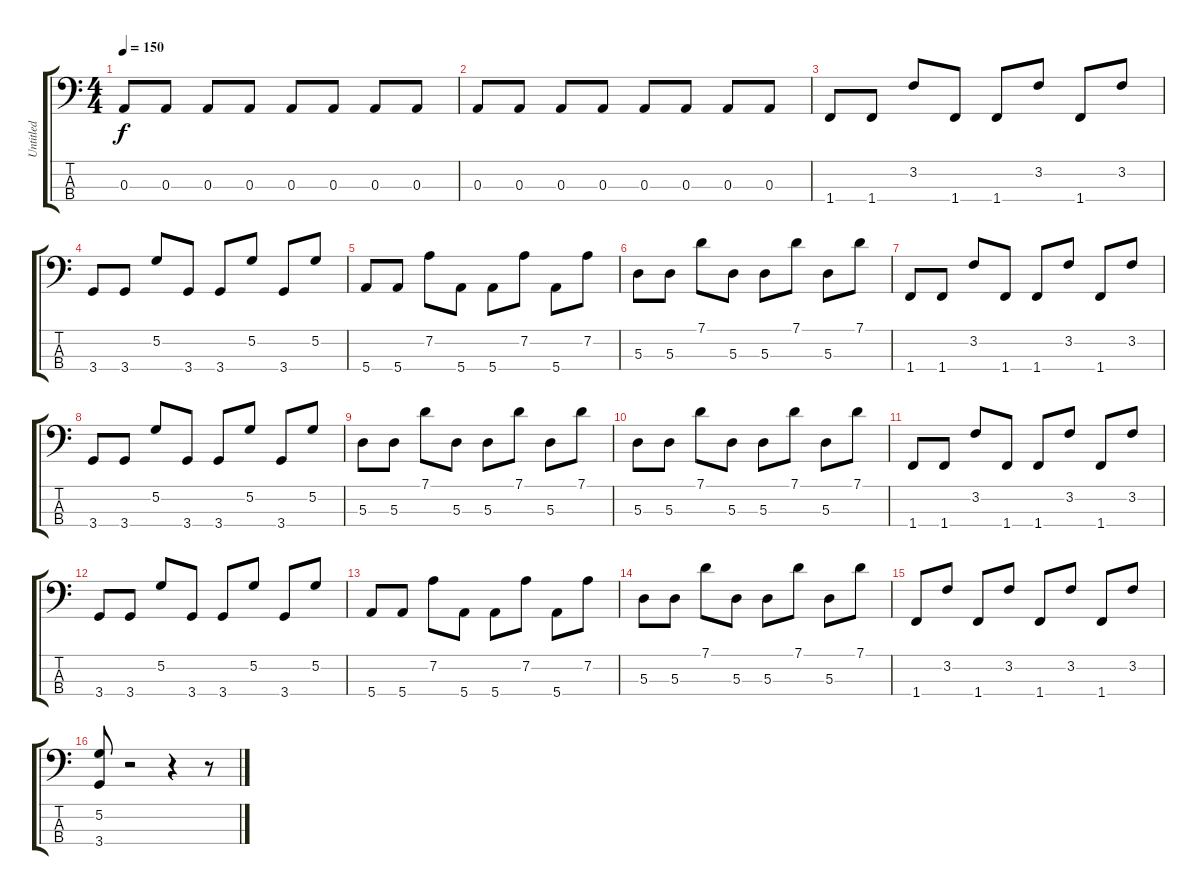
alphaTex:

\track ("Untitled" "Untitled") {instrument electricbassfinger}
\staff {score tabs}
\tuning (G2 D2 A1 E1) {hide}
\ts (4 4)
\tempo 150
\clef f4
\ks c
0.3.8{dy f} 0.3.8 0.3.8 0.3.8 0.3.8 0.3.8 0.3.8 0.3.8 |
0.3.8 0.3.8 0.3.8 0.3.8 0.3.8 0.3.8 0.3.8 0.3.8 |
1.4.8 1.4.8 3.2.8 1.4.8 1.4.8 3.2.8 1.4.8 3.2.8 |
3.4.8 3.4.8 5.2.8 3.4.8 3.4.8 5.2.8 3.4.8 5.2.8 |
5.4.8 5.4.8 7.2.8 5.4.8 5.4.8 7.2.8 5.4.8 7.2.8 |
5.3.8 5.3.8 7.1.8 5.3.8 5.3.8 7.1.8 5.3.8 7.1.8 |
1.4.8 1.4.8 3.2.8 1.4.8 1.4.8 3.2.8 1.4.8 3.2.8 |
3.4.8 3.4.8 5.2.8 3.4.8 3.4.8 5.2.8 3.4.8 5.2.8 |
5.3.8 5.3.8 7.1.8 5.3.8 5.3.8 7.1.8 5.3.8 7.1.8 |
5.3.8 5.3.8 7.1.8 5.3.8 5.3.8 7.1.8 5.3.8 7.1.8 |
1.4.8 1.4.8 3.2.8 1.4.8 1.4.8 3.2.8 1.4.8 3.2.8 |
3.4.8 3.4.8 5.2.8 3.4.8 3.4.8 5.2.8 3.4.8 5.2.8 |
5.4.8 5.4.8 7.2.8 5.4.8 5.4.8 7.2.8 5.4.8 7.2.8 |
5.3.8 5.3.8 7.1.8 5.3.8 5.3.8 7.1.8 5.3.8 7.1.8 |
1.4.8 3.2.8 1.4.8 3.2.8 1.4.8 3.2.8 1.4.8 3.2.8 |
(5.2 3.4).8 r.2 r.4 r.8
